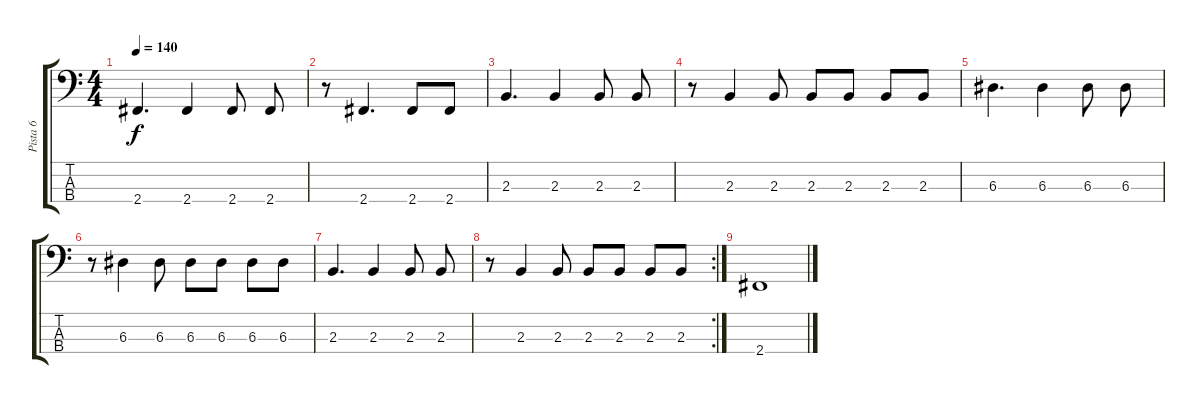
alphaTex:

\track ("Pista 6" "Pista 6") {instrument electricbassfinger}
\staff {score tabs}
\tuning (G2 D2 A1 E1) {hide}
\ts (4 4)
\tempo 140
\clef f4
\ks c
2.4.4{d dy f} 2.4.4 2.4.8 2.4.8 |
r.8 2.4.4{d} 2.4.8 2.4.8 |
2.3.4{d} 2.3.4 2.3.8 2.3.8 |
r.8 2.3.4 2.3.8 2.3.8 2.3.8 2.3.8 2.3.8 |
6.3.4{d} 6.3.4 6.3.8 6.3.8 |
r.8 6.3.4 6.3.8 6.3.8 6.3.8 6.3.8 6.3.8 |
2.3.4{d} 2.3.4 2.3.8 2.3.8 |
\rc 2
r.8 2.3.4 2.3.8 2.3.8 2.3.8 2.3.8 2.3.8 |
2.4.1
